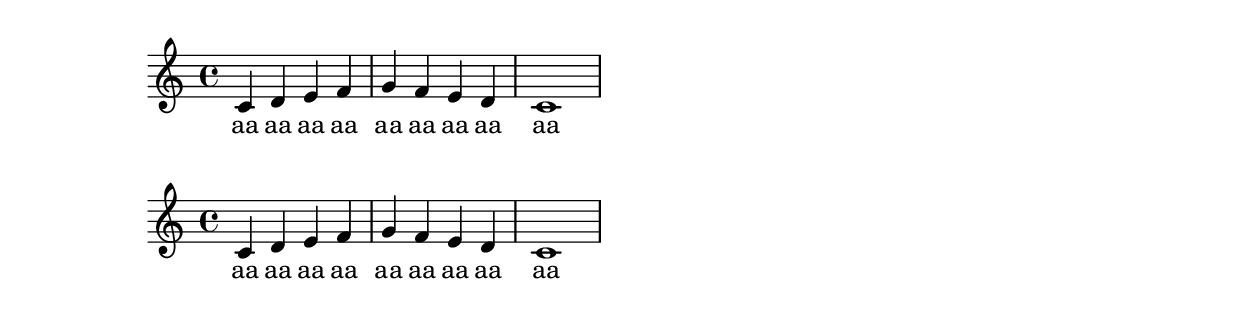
%% Do not edit this file; it is auto-generated from LSR http://lsr.dsi.unimi.it
%% This file is in the public domain.
\version "2.11.38"

\header {
  lsrtags = "text, vocal-music, spacing"

  texidoc = "
This snippet shows you how to bring the lyrics line closer to the
staff.

"
  doctitle = "Adjusting lyrics vertical spacing"
} % begin verbatim
% Default layout:
<<
  \new Staff \new Voice = melody \relative c '{ c4 d e f g f e d c1 }
  \new Lyrics \lyricsto melody { aa aa aa aa aa aa aa aa aa }
>>

% Reducing the minimum space below the staff and above the lyrics:
<<
  \new Staff \with {
    \override VerticalAxisGroup #'minimum-Y-extent = #'(-1 . 4) }
  \new Voice = melody \relative c' { c4 d e f g f e d c1 }
  \new Lyrics \with {
    \override VerticalAxisGroup #'minimum-Y-extent = #'(-1.2 . 1) }
  \lyricsto melody { aa aa aa aa aa aa aa aa aa }
>>
